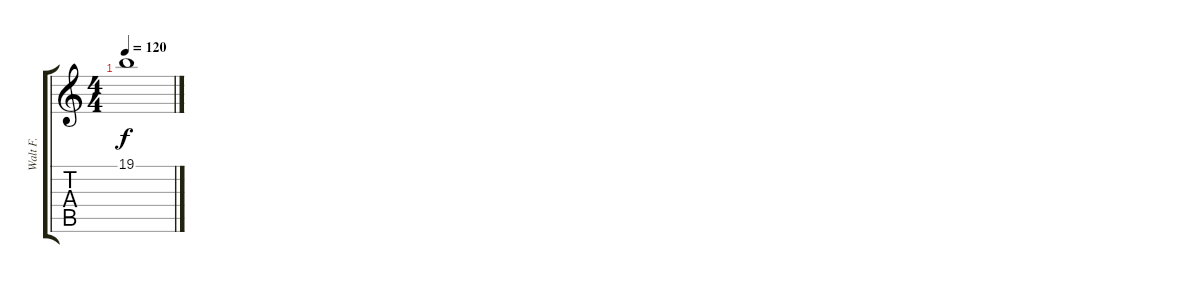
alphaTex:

\track ("Walt F." "Walt F.") {instrument trumpet}
\staff {score tabs}
\tuning (E4 B3 G3 D3 A2 E2) {hide}
\ts (4 4)
\tempo 120
\clef g2
\ks c
19.1{t}.1{dy f}
